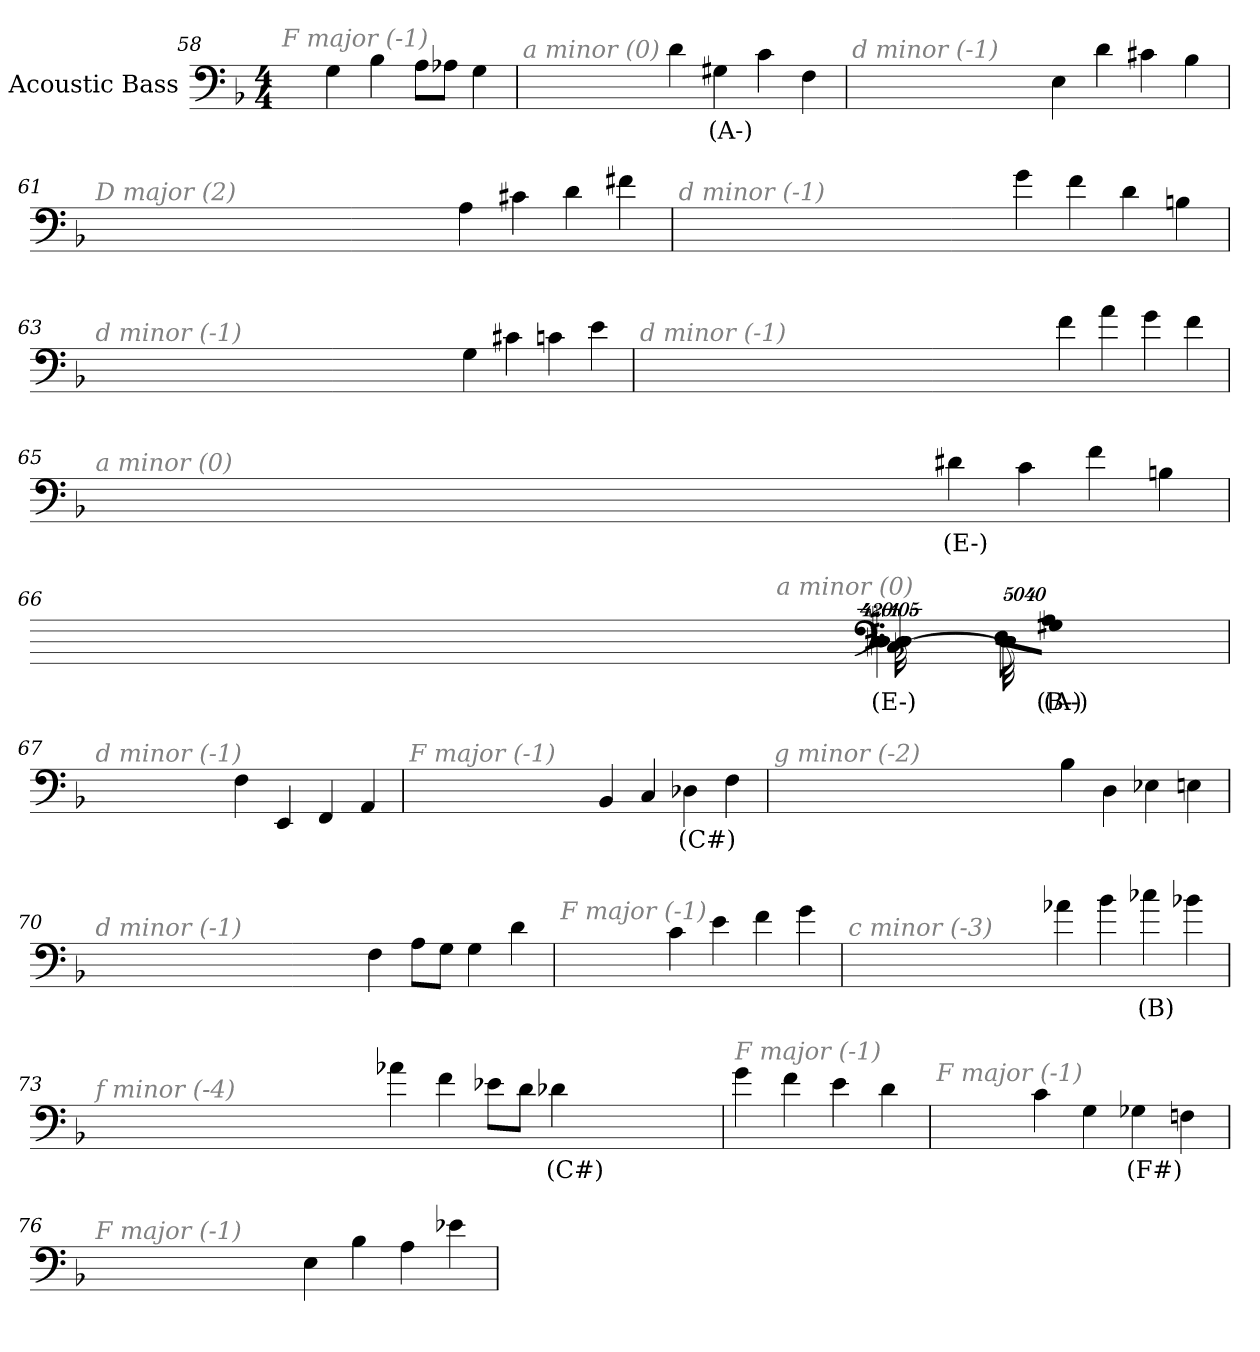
**kern	**text
*part1	*part1
*staff1	*staff1
*I"Acoustic Bass	*
*clefF4	*
*ITrd7c12	*
*k[b-]	*
*F:	*
*M4/4	*
=58	=58
!LO:TX:i:color=#808080:t=F major (-1)	!
4GG	.
4BB-	.
8AAL	.
8AA-XJ	.
4GG	.
=59	=59
!LO:TX:i:color=#808080:t=a minor (0)	!
4D	.
4GG#Xi	(A-)
4C	.
4FF	.
=60	=60
!LO:TX:i:color=#808080:t=d minor (-1)	!
4EE	.
4D	.
4C#X	.
4BB-	.
=61	=61
!LO:TX:i:color=#808080:t=D major (2)	!
4AA	.
4C#X	.
4D	.
4F#X	.
=62	=62
!LO:TX:i:color=#808080:t=d minor (-1)	!
4G	.
4F	.
4D	.
4BBn	.
=63	=63
!LO:TX:i:color=#808080:t=d minor (-1)	!
4GG	.
4C#X	.
4Cn	.
4E	.
=64	=64
!LO:TX:i:color=#808080:t=d minor (-1)	!
4F	.
4A	.
4G	.
4F	.
=65	=65
!LO:TX:i:color=#808080:t=a minor (0)	!
4D#Xi	(E-)
4C	.
4F	.
4BBn	.
=66	=66
!LO:N:vis=8	!
!LO:TX:i:color=#808080:t=a minor (0)	!
40320%3347AA#XjL	(B-)
!LO:N:vis=8	!
40320%3347GG#Xi	(A-)
!LO:N:vis=8	!
40320%3347EEJ	.
!LO:N:vis=1024	!
[13440%13DD	.
8DD_	.
16DD_	.
32DD_	.
!LO:N:vis=1024%31	!
13440%407DD]	.
4DD#Xi	(E-)
4CC	.
=67	=67
!LO:TX:i:color=#808080:t=d minor (-1)	!
4FF	.
4EEE	.
4FFF	.
4AAA	.
=68	=68
!LO:TX:i:color=#808080:t=F major (-1)	!
4BBB-	.
4CC	.
4DD-Xi	(C#)
4FF	.
=69	=69
!LO:TX:i:color=#808080:t=g minor (-2)	!
4BB-	.
4DD	.
4EE-X	.
4EEn	.
=70	=70
!LO:TX:i:color=#808080:t=d minor (-1)	!
4FF	.
8AAL	.
8GGJ	.
4GG	.
4D	.
=71	=71
!LO:TX:i:color=#808080:t=F major (-1)	!
4C	.
4E	.
4F	.
4G	.
=72	=72
!LO:TX:i:color=#808080:t=c minor (-3)	!
4A-X	.
4B-	.
4c-Xj	(B)
4B-X	.
=73	=73
!LO:TX:i:color=#808080:t=f minor (-4)	!
4A-X	.
4F	.
8E-XL	.
8DJ	.
4D-Xi	(C#)
=74	=74
!LO:TX:i:color=#808080:t=F major (-1)	!
4G	.
4F	.
4E	.
4D	.
=75	=75
!LO:TX:i:color=#808080:t=F major (-1)	!
4C	.
4GG	.
4GG-Xi	(F#)
4FFn	.
=76	=76
!LO:TX:i:color=#808080:t=F major (-1)	!
4EE	.
4BB-	.
4AA	.
4E-X	.
=	=
*-	*-
